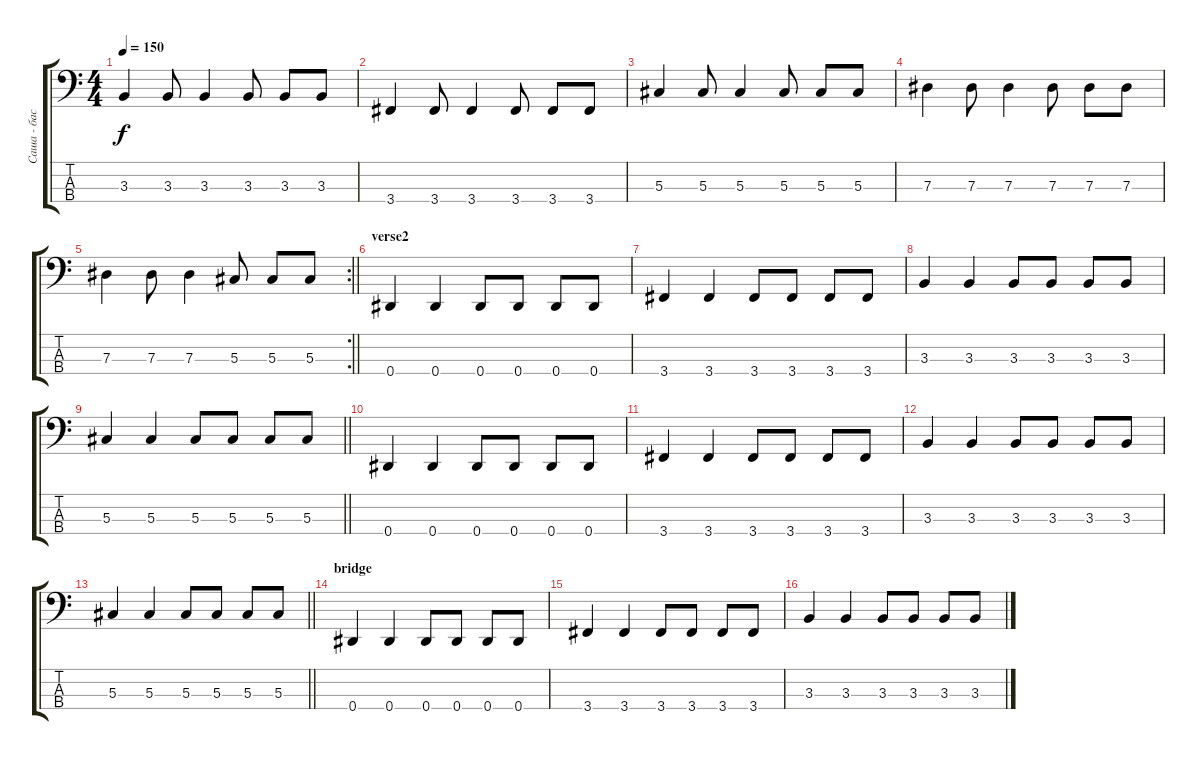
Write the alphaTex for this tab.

\track ("Саша - бас" "Саша - бас") {instrument electricbassfinger}
\staff {score tabs}
\tuning (Gb2 Db2 Ab1 Eb1) {hide}
\ts (4 4)
\tempo 150
\clef f4
\ks c
3.3.4{dy f} 3.3.8 3.3.4 3.3.8 3.3.8 3.3.8 |
3.4.4 3.4.8 3.4.4 3.4.8 3.4.8 3.4.8 |
5.3.4 5.3.8 5.3.4 5.3.8 5.3.8 5.3.8 |
7.3.4 7.3.8 7.3.4 7.3.8 7.3.8 7.3.8 |
\rc 2
\barLineRight lightlight
7.3.4 7.3.8 7.3.4 5.3.8 5.3.8 5.3.8 |
\section ("" "verse2")
0.4.4 0.4.4 0.4.8 0.4.8 0.4.8 0.4.8 |
3.4.4 3.4.4 3.4.8 3.4.8 3.4.8 3.4.8 |
3.3.4 3.3.4 3.3.8 3.3.8 3.3.8 3.3.8 |
\barLineRight lightlight
5.3.4 5.3.4 5.3.8 5.3.8 5.3.8 5.3.8 |
0.4.4 0.4.4 0.4.8 0.4.8 0.4.8 0.4.8 |
3.4.4 3.4.4 3.4.8 3.4.8 3.4.8 3.4.8 |
3.3.4 3.3.4 3.3.8 3.3.8 3.3.8 3.3.8 |
\barLineRight lightlight
5.3.4 5.3.4 5.3.8 5.3.8 5.3.8 5.3.8 |
\section ("" "bridge")
0.4.4 0.4.4 0.4.8 0.4.8 0.4.8 0.4.8 |
3.4.4 3.4.4 3.4.8 3.4.8 3.4.8 3.4.8 |
3.3.4 3.3.4 3.3.8 3.3.8 3.3.8 3.3.8
